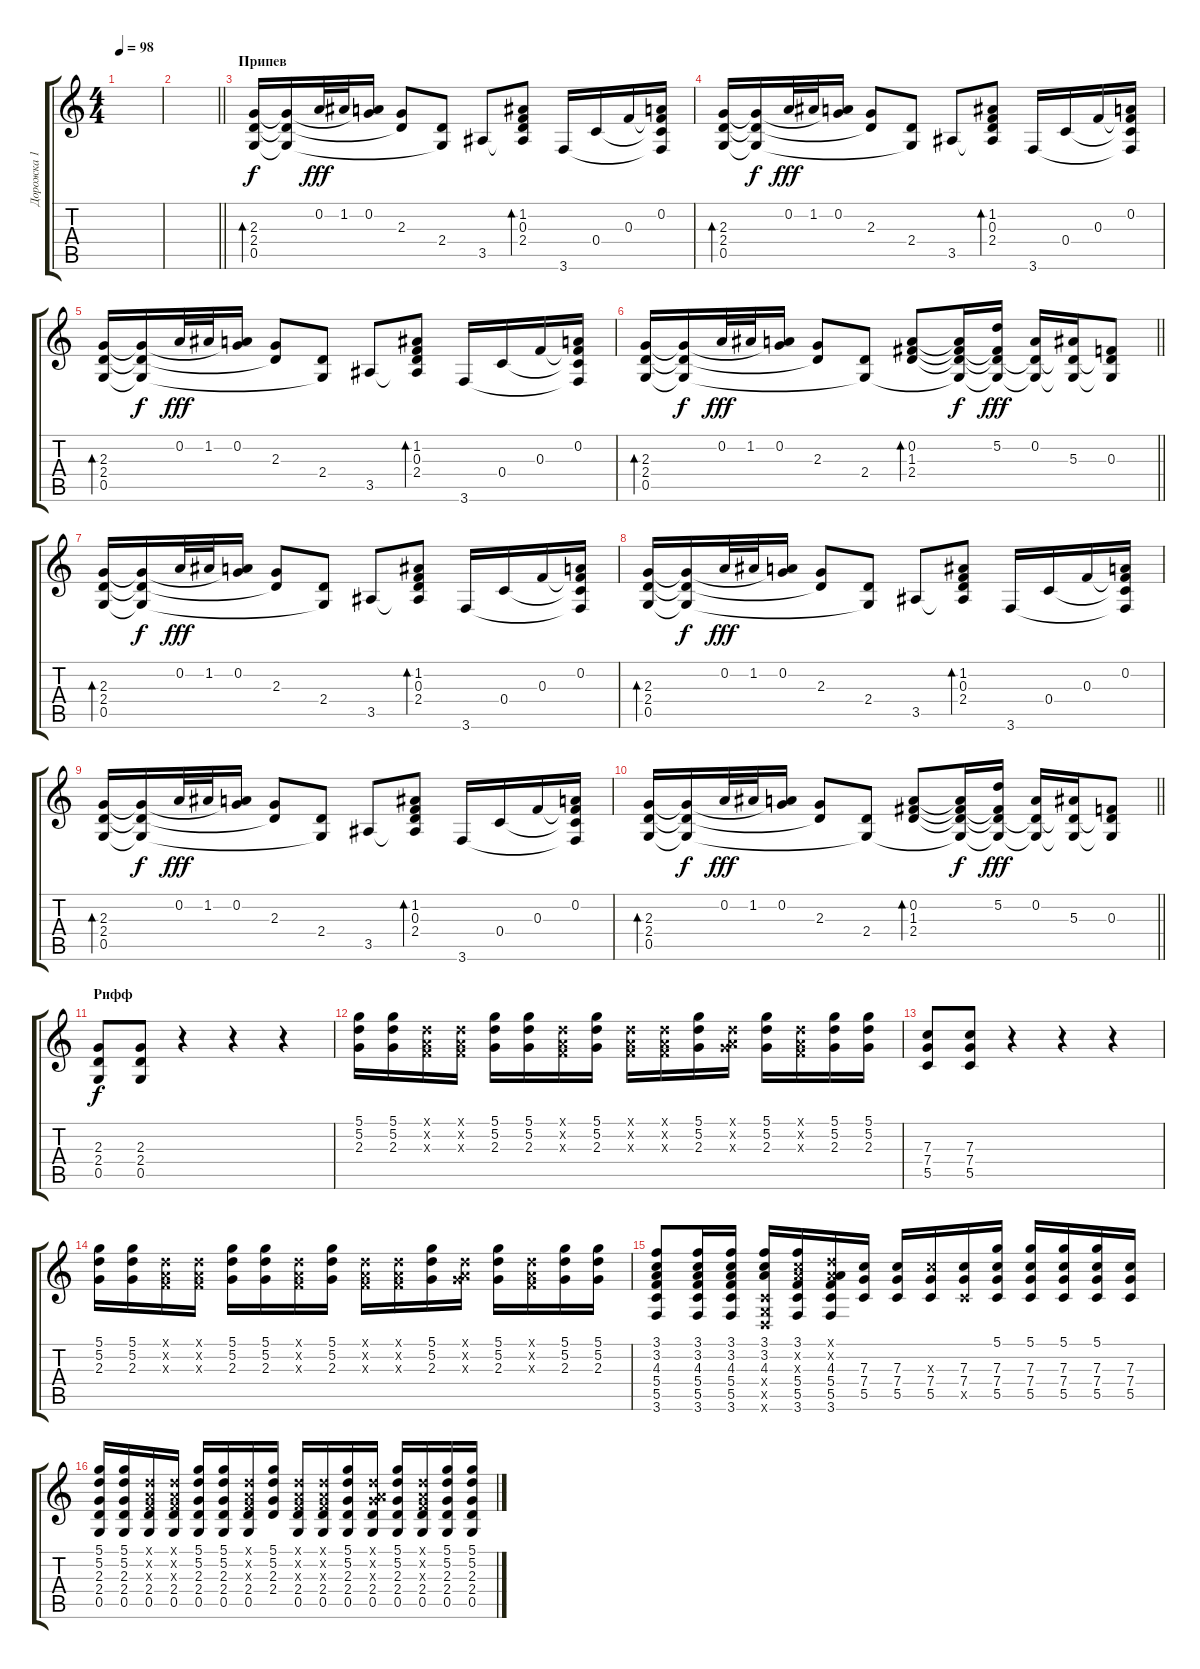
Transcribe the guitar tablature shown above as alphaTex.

\track ("Дорожка 1" "Дорожка 1") {instrument acousticguitarsteel}
\staff {score tabs}
\tuning (D4 A3 F3 C3 G2 D2) {hide}
\ts (4 4)
\tempo 98
\clef g2
\ks c
|
\barLineRight lightlight
|
\section ("" "Припев")
(2.3 2.4 0.5).16{bd 240} (2.3{t} 2.4{t} 0.5{t}).16{dy f} 0.2.32{dy fff} 1.2.32 (0.2 2.3{t}).16 (2.3 2.4{t}).8 (2.4 0.5{t}).8 3.5.8 (1.2 0.3 2.4 3.5{t}).8{bd 120} 3.6.16 0.4.16 0.3.16 (0.2 0.3{t} 0.4{t} 3.6{t}).16 |
(2.3 2.4 0.5).16{bd 240} (2.3{t} 2.4{t} 0.5{t}).16{dy f} 0.2.32{dy fff} 1.2.32 (0.2 2.3{t}).16 (2.3 2.4{t}).8 (2.4 0.5{t}).8 3.5.8 (1.2 0.3 2.4 3.5{t}).8{bd 120} 3.6.16 0.4.16 0.3.16 (0.2 0.3{t} 0.4{t} 3.6{t}).16 |
(2.3 2.4 0.5).16{bd 240} (2.3{t} 2.4{t} 0.5{t}).16{dy f} 0.2.32{dy fff} 1.2.32 (0.2 2.3{t}).16 (2.3 2.4{t}).8 (2.4 0.5{t}).8 3.5.8 (1.2 0.3 2.4 3.5{t}).8{bd 120} 3.6.16 0.4.16 0.3.16 (0.2 0.3{t} 0.4{t} 3.6{t}).16 |
\barLineRight lightlight
(2.3 2.4 0.5).16{bd 240} (2.3{t} 2.4{t} 0.5{t}).16{dy f} 0.2.32{dy fff} 1.2.32 (0.2 2.3{t}).16 (2.3 2.4{t}).8 (2.4 0.5{t}).8 (0.2 1.3 2.4).8{bd 120} (0.2{t} 1.3{t} 2.4{t} 0.5{t}).16{dy f} (5.2 1.3{t} 2.4{t} 0.5{t}).16{dy fff} (0.2 2.4{t} 0.5{t}).16 (5.3 2.4{t} 0.5{t}).16 (0.3 2.4{t} 0.5{t}).8 |
(2.3 2.4 0.5).16{bd 240} (2.3{t} 2.4{t} 0.5{t}).16{dy f} 0.2.32{dy fff} 1.2.32 (0.2 2.3{t}).16 (2.3 2.4{t}).8 (2.4 0.5{t}).8 3.5.8 (1.2 0.3 2.4 3.5{t}).8{bd 120} 3.6.16 0.4.16 0.3.16 (0.2 0.3{t} 0.4{t} 3.6{t}).16 |
(2.3 2.4 0.5).16{bd 240} (2.3{t} 2.4{t} 0.5{t}).16{dy f} 0.2.32{dy fff} 1.2.32 (0.2 2.3{t}).16 (2.3 2.4{t}).8 (2.4 0.5{t}).8 3.5.8 (1.2 0.3 2.4 3.5{t}).8{bd 120} 3.6.16 0.4.16 0.3.16 (0.2 0.3{t} 0.4{t} 3.6{t}).16 |
(2.3 2.4 0.5).16{bd 240} (2.3{t} 2.4{t} 0.5{t}).16{dy f} 0.2.32{dy fff} 1.2.32 (0.2 2.3{t}).16 (2.3 2.4{t}).8 (2.4 0.5{t}).8 3.5.8 (1.2 0.3 2.4 3.5{t}).8{bd 120} 3.6.16 0.4.16 0.3.16 (0.2 0.3{t} 0.4{t} 3.6{t}).16 |
\barLineRight lightlight
(2.3 2.4 0.5).16{bd 240} (2.3{t} 2.4{t} 0.5{t}).16{dy f} 0.2.32{dy fff} 1.2.32 (0.2 2.3{t}).16 (2.3 2.4{t}).8 (2.4 0.5{t}).8 (0.2 1.3 2.4).8{bd 120} (0.2{t} 1.3{t} 2.4{t} 0.5{t}).16{dy f} (5.2 1.3{t} 2.4{t} 0.5{t}).16{dy fff} (0.2 2.4{t} 0.5{t}).16 (5.3 2.4{t} 0.5{t}).16 (0.3 2.4{t} 0.5{t}).8 |
\section ("" "Рифф")
(2.3 2.4 0.5).8{dy f volume 9} (2.3 2.4 0.5).8 r.4 r.4 r.4 |
(5.1 5.2 2.3).16 (5.1 5.2 2.3).16 (0.1{x} 0.2{x} 0.3{x}).16 (0.1{x} 0.2{x} 0.3{x}).16 (5.1 5.2 2.3).16 (5.1 5.2 2.3).16 (0.1{x} 0.2{x} 0.3{x}).16 (5.1 5.2 2.3).16 (0.1{x} 0.2{x} 0.3{x}).16 (0.1{x} 0.2{x} 0.3{x}).16 (5.1 5.2 2.3).16 (0.1{x} 0.2{x} 2.3{x}).16 (5.1 5.2 2.3).16 (0.1{x} 0.2{x} 0.3{x}).16 (5.1 5.2 2.3).16 (5.1 5.2 2.3).16 |
(7.3 7.4 5.5).8 (7.3 7.4 5.5).8 r.4 r.4 r.4 |
(5.1 5.2 2.3).16 (5.1 5.2 2.3).16 (0.1{x} 0.2{x} 0.3{x}).16 (0.1{x} 0.2{x} 0.3{x}).16 (5.1 5.2 2.3).16 (5.1 5.2 2.3).16 (0.1{x} 0.2{x} 0.3{x}).16 (5.1 5.2 2.3).16 (0.1{x} 0.2{x} 0.3{x}).16 (0.1{x} 0.2{x} 0.3{x}).16 (5.1 5.2 2.3).16 (0.1{x} 0.2{x} 2.3{x}).16 (5.1 5.2 2.3).16 (0.1{x} 0.2{x} 0.3{x}).16 (5.1 5.2 2.3).16 (5.1 5.2 2.3).16 |
(3.1 3.2 4.3 5.4 5.5 3.6).8 (3.1 3.2 4.3 5.4 5.5 3.6).16 (3.1 3.2 4.3 5.4 5.5 3.6).16 (3.1 3.2 4.3 0.4{x} 0.5{x} 0.6{x}).16 (3.1 3.2{x} 4.3{x} 5.4 5.5 3.6).16 (0.1{x} 0.2{x} 4.3 5.4 5.5 3.6).16 (7.3 7.4 5.5).16 (7.3 7.4 5.5).16 (7.3{x} 7.4 5.5).16 (7.3 7.4 5.5{x}).16 (5.1 7.3 7.4 5.5).16 (5.1 7.3 7.4 5.5).16 (5.1 7.3 7.4 5.5).16 (5.1 7.3 7.4 5.5).16 (7.3 7.4 5.5).16 |
(5.1 5.2 2.3 2.4 0.5).16 (5.1 5.2 2.3 2.4 0.5).16 (0.1{x} 0.2{x} 0.3{x} 2.4 0.5).16 (0.1{x} 0.2{x} 0.3{x} 2.4 0.5).16 (5.1 5.2 2.3 2.4 0.5).16 (5.1 5.2 2.3 2.4 0.5).16 (0.1{x} 0.2{x} 0.3{x} 2.4 0.5).16 (5.1 5.2 2.3 2.4).16 (0.1{x} 0.2{x} 0.3{x} 2.4 0.5).16 (0.1{x} 0.2{x} 0.3{x} 2.4 0.5).16 (5.1 5.2 2.3 2.4 0.5).16 (0.1{x} 0.2{x} 2.3{x} 2.4 0.5).16 (5.1 5.2 2.3 2.4 0.5).16 (0.1{x} 0.2{x} 0.3{x} 2.4 0.5).16 (5.1 5.2 2.3 2.4 0.5).16 (5.1 5.2 2.3 2.4 0.5).16
